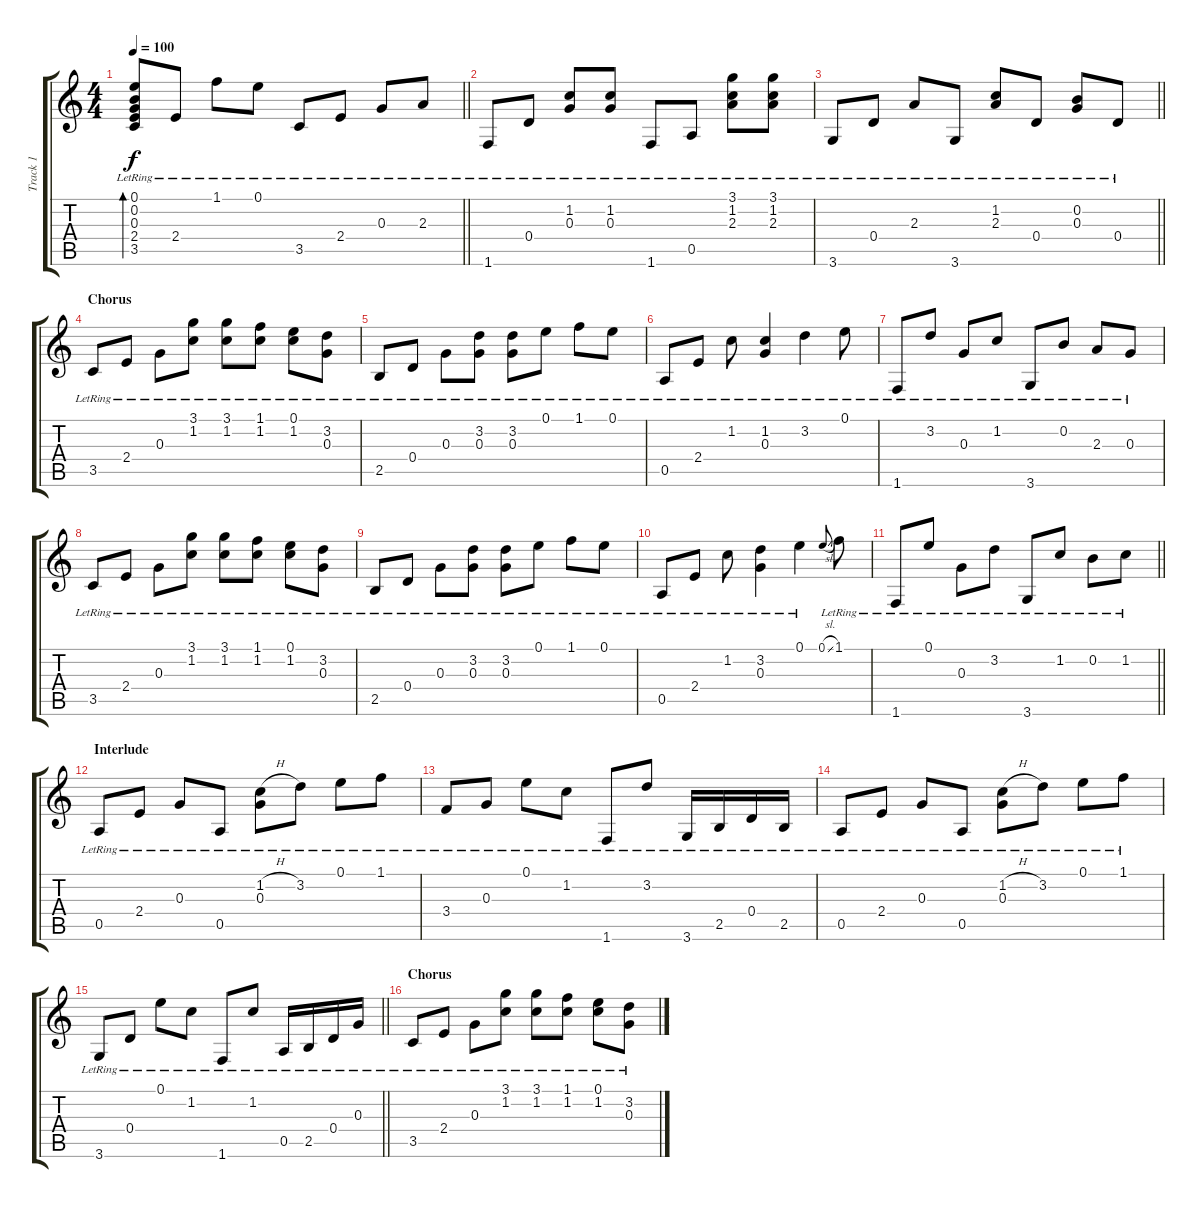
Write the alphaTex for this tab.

\track ("Track 1" "Track 1") {instrument acousticguitarsteel}
\staff {score tabs}
\tuning (E4 B3 G3 D3 A2 E2) {hide}
\ts (4 4)
\tempo 100
\clef g2
\barLineRight lightlight
\ks c
(0.1{lr} 0.2{lr} 0.3{lr} 2.4{lr} 3.5{lr}).8{bd 60 dy f} 2.4{lr}.8 1.1{lr}.8 0.1{lr}.8 3.5{lr}.8 2.4{lr}.8 0.3{lr}.8 2.3{lr}.8 |
1.6{lr}.8 0.4{lr}.8 (1.2{lr} 0.3{lr}).8 (1.2{lr} 0.3{lr}).8 1.6{lr}.8 0.5{lr}.8 (3.1{lr} 1.2{lr} 2.3{lr}).8 (3.1{lr} 1.2{lr} 2.3{lr}).8 |
\barLineRight lightlight
3.6{lr}.8 0.4{lr}.8 2.3{lr}.8 3.6{lr}.8 (1.2{lr} 2.3{lr}).8 0.4{lr}.8 (0.2{lr} 0.3{lr}).8 0.4{lr}.8 |
\section ("" "Chorus")
3.5{lr}.8 2.4{lr}.8 0.3{lr}.8 (3.1{lr} 1.2{lr}).8 (3.1{lr} 1.2{lr}).8 (1.1{lr} 1.2{lr}).8 (0.1{lr} 1.2{lr}).8 (3.2{lr} 0.3{lr}).8 |
2.5{lr}.8 0.4{lr}.8 0.3{lr}.8 (3.2{lr} 0.3{lr}).8 (3.2{lr} 0.3{lr}).8 0.1{lr}.8 1.1{lr}.8 0.1{lr}.8 |
0.5{lr}.8 2.4{lr}.8 1.2{lr}.8 (1.2{lr} 0.3{lr}).4 3.2{lr}.4 0.1{lr}.8 |
1.6{lr}.8 3.2{lr}.8 0.3{lr}.8 1.2{lr}.8 3.6{lr}.8 0.2{lr}.8 2.3{lr}.8 0.3{lr}.8 |
3.5{lr}.8 2.4{lr}.8 0.3{lr}.8 (3.1{lr} 1.2{lr}).8 (3.1{lr} 1.2{lr}).8 (1.1{lr} 1.2{lr}).8 (0.1{lr} 1.2{lr}).8 (3.2{lr} 0.3{lr}).8 |
2.5{lr}.8 0.4{lr}.8 0.3{lr}.8 (3.2{lr} 0.3{lr}).8 (3.2{lr} 0.3{lr}).8 0.1{lr}.8 1.1{lr}.8 0.1{lr}.8 |
0.5{lr}.8 2.4{lr}.8 1.2{lr}.8 (3.2{lr} 0.3{lr}).4 0.1{lr}.4 0.1{sl}.8{gr onbeat} 1.1{lr}.8 |
\barLineRight lightlight
1.6{lr}.8 0.1{lr}.8 0.3{lr}.8 3.2{lr}.8 3.6{lr}.8 1.2{lr}.8 0.2{lr}.8 1.2{lr}.8 |
\section ("" "Interlude")
0.5{lr}.8 2.4{lr}.8 0.3{lr}.8 0.5{lr}.8 (1.2{h lr} 0.3{lr}).8 3.2{lr}.8 0.1{lr}.8 1.1{lr}.8 |
3.4{lr}.8 0.3{lr}.8 0.1{lr}.8 1.2{lr}.8 1.6{lr}.8 3.2{lr}.8 3.6{lr}.16 2.5{lr}.16 0.4{lr}.16 2.5{lr}.16 |
0.5{lr}.8 2.4{lr}.8 0.3{lr}.8 0.5{lr}.8 (1.2{h lr} 0.3{lr}).8 3.2{lr}.8 0.1{lr}.8 1.1{lr}.8 |
\barLineRight lightlight
3.6{lr}.8 0.4{lr}.8 0.1{lr}.8 1.2{lr}.8 1.6{lr}.8 1.2{lr}.8 0.5{lr}.16 2.5{lr}.16 0.4{lr}.16 0.3{lr}.16 |
\section ("" "Chorus")
3.5{lr}.8 2.4{lr}.8 0.3{lr}.8 (3.1{lr} 1.2{lr}).8 (3.1{lr} 1.2{lr}).8 (1.1{lr} 1.2{lr}).8 (0.1{lr} 1.2{lr}).8 (3.2{lr} 0.3{lr}).8
